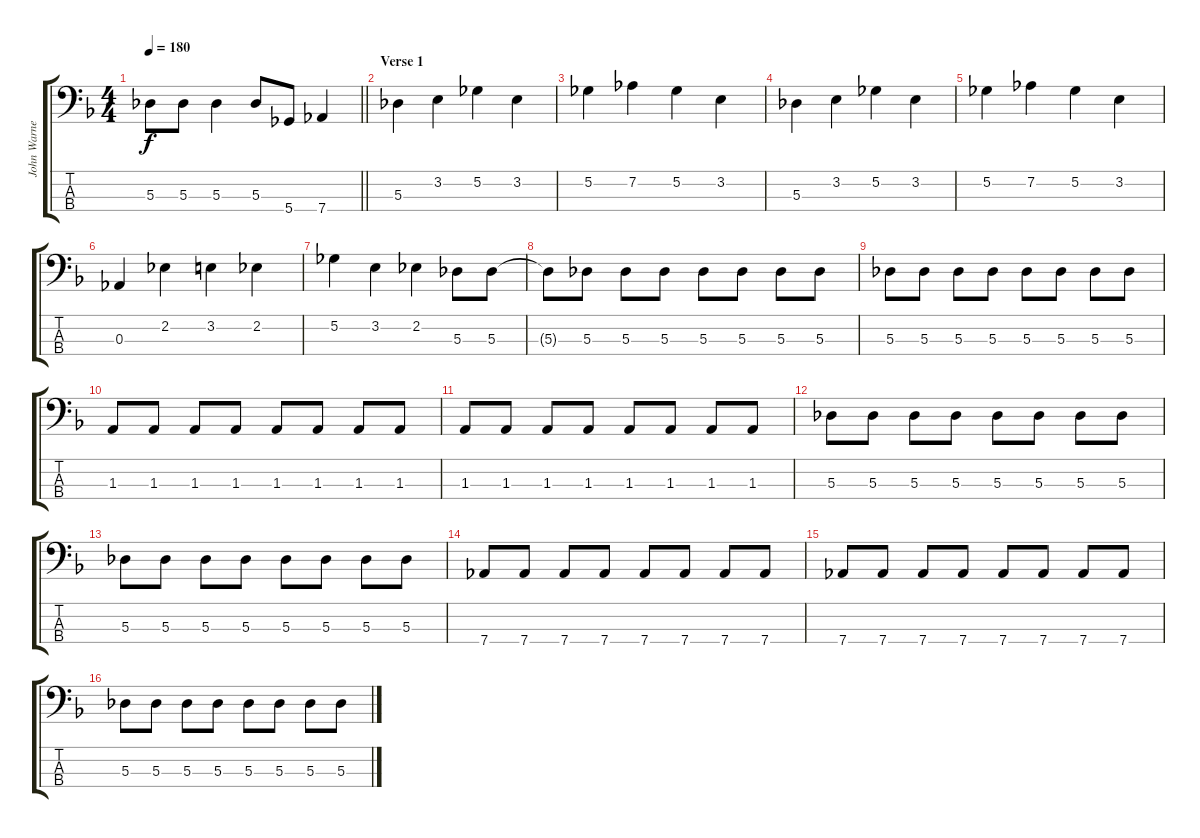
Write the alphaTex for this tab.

\track ("John Warne (Bass)" "John Warne") {instrument electricbasspick}
\staff {score tabs}
\tuning (Gb2 Db2 Ab1 Db1) {hide}
\ts (4 4)
\tempo 180
\clef f4
\barLineRight lightlight
\ks dminor
5.3{t}.8{dy f} 5.3.8 5.3.4 5.3.8 5.4.8 7.4.4 |
\section ("" "Verse 1")
5.3.4 3.2.4 5.2.4 3.2.4 |
5.2.4 7.2.4 5.2.4 3.2.4 |
5.3.4 3.2.4 5.2.4 3.2.4 |
5.2.4 7.2.4 5.2.4 3.2.4 |
0.3.4 2.2.4 3.2.4 2.2.4 |
5.2.4 3.2.4 2.2.4 5.3.8 5.3.8 |
5.3{t}.8 5.3.8 5.3.8 5.3.8 5.3.8 5.3.8 5.3.8 5.3.8 |
5.3.8 5.3.8 5.3.8 5.3.8 5.3.8 5.3.8 5.3.8 5.3.8 |
1.3.8 1.3.8 1.3.8 1.3.8 1.3.8 1.3.8 1.3.8 1.3.8 |
1.3.8 1.3.8 1.3.8 1.3.8 1.3.8 1.3.8 1.3.8 1.3.8 |
5.3.8 5.3.8 5.3.8 5.3.8 5.3.8 5.3.8 5.3.8 5.3.8 |
5.3.8 5.3.8 5.3.8 5.3.8 5.3.8 5.3.8 5.3.8 5.3.8 |
7.4.8 7.4.8 7.4.8 7.4.8 7.4.8 7.4.8 7.4.8 7.4.8 |
7.4.8 7.4.8 7.4.8 7.4.8 7.4.8 7.4.8 7.4.8 7.4.8 |
5.3.8 5.3.8 5.3.8 5.3.8 5.3.8 5.3.8 5.3.8 5.3.8
